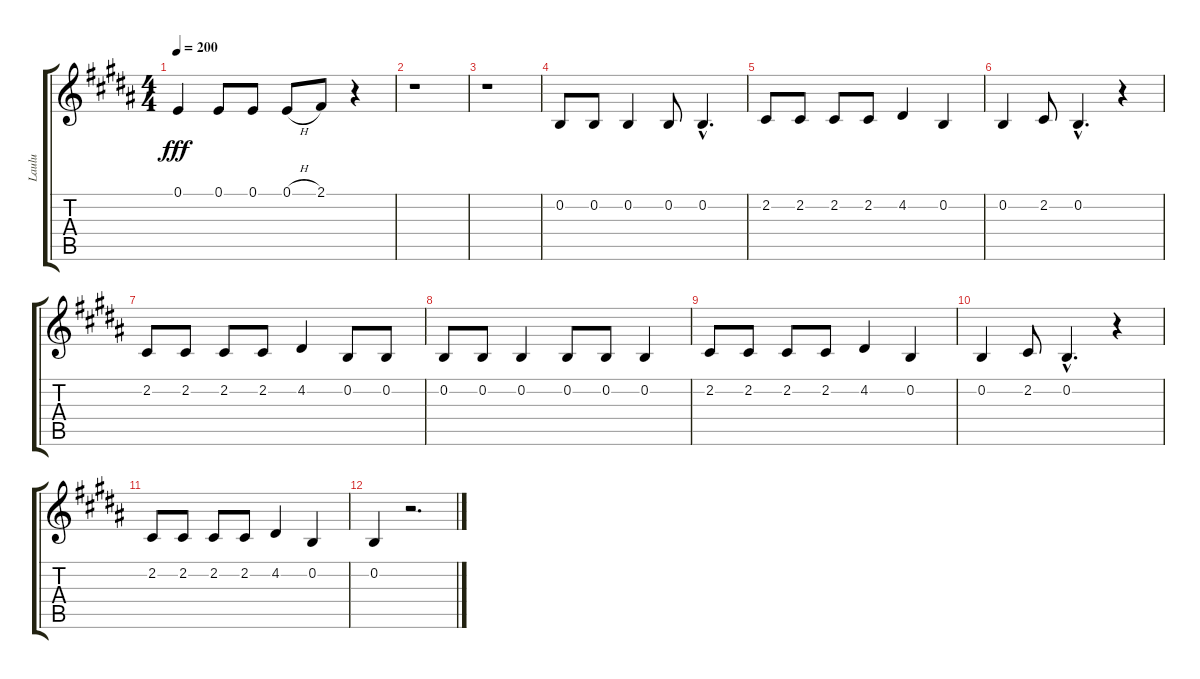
\track ("Laulu" "Laulu") {instrument lead2sawtooth}
\staff {score tabs}
\tuning (E4 B3 G3 D3 A2 E2) {hide}
\ts (4 4)
\tempo 200
\clef g2
\ks b
0.1.4{dy fff} 0.1.8 0.1.8 0.1{h}.8 2.1.8 r.4 |
r.1 |
r.1 |
0.2.8 0.2.8 0.2.4 0.2.8 0.2{hac}.4{d} |
2.2.8 2.2.8 2.2.8 2.2.8 4.2.4 0.2.4 |
0.2.4 2.2.8 0.2{hac}.4{d} r.4 |
2.2.8 2.2.8 2.2.8 2.2.8 4.2.4 0.2.8 0.2.8 |
0.2.8 0.2.8 0.2.4 0.2.8 0.2.8 0.2.4 |
2.2.8 2.2.8 2.2.8 2.2.8 4.2.4 0.2.4 |
0.2.4 2.2.8 0.2{hac}.4{d} r.4 |
2.2.8 2.2.8 2.2.8 2.2.8 4.2.4 0.2.4 |
0.2.4 r.2{d}
